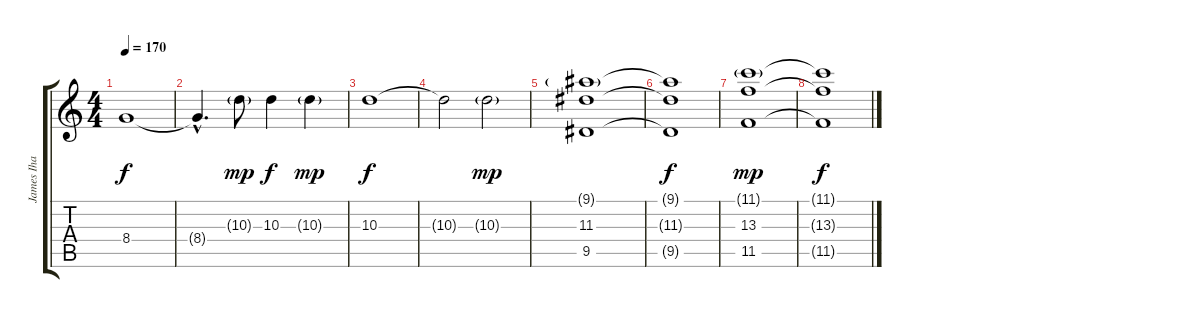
\track ("James Iha - Rythm Guitar" "James Iha ") {instrument acousticguitarnylon}
\staff {score tabs}
\tuning (Db4 Ab3 E3 B2 Gb2 Db2) {hide}
\ts (4 4)
\tempo 170
\clef g2
\ks c
8.4.1{dy f} |
8.4{hac t}.4{d} 10.3{g}.8{dy mp} 10.3.4{dy f} 10.3{g}.4{dy mp} |
10.3.1{dy f} |
10.3{t}.2 10.3{g}.2{dy mp} |
(9.1{g} 11.3 9.5).1 |
(9.1{t} 11.3{t} 9.5{t}).1{dy f} |
(11.1{g} 13.3 11.5).1{dy mp} |
(11.1{t} 13.3{t} 11.5{t}).1{dy f}
